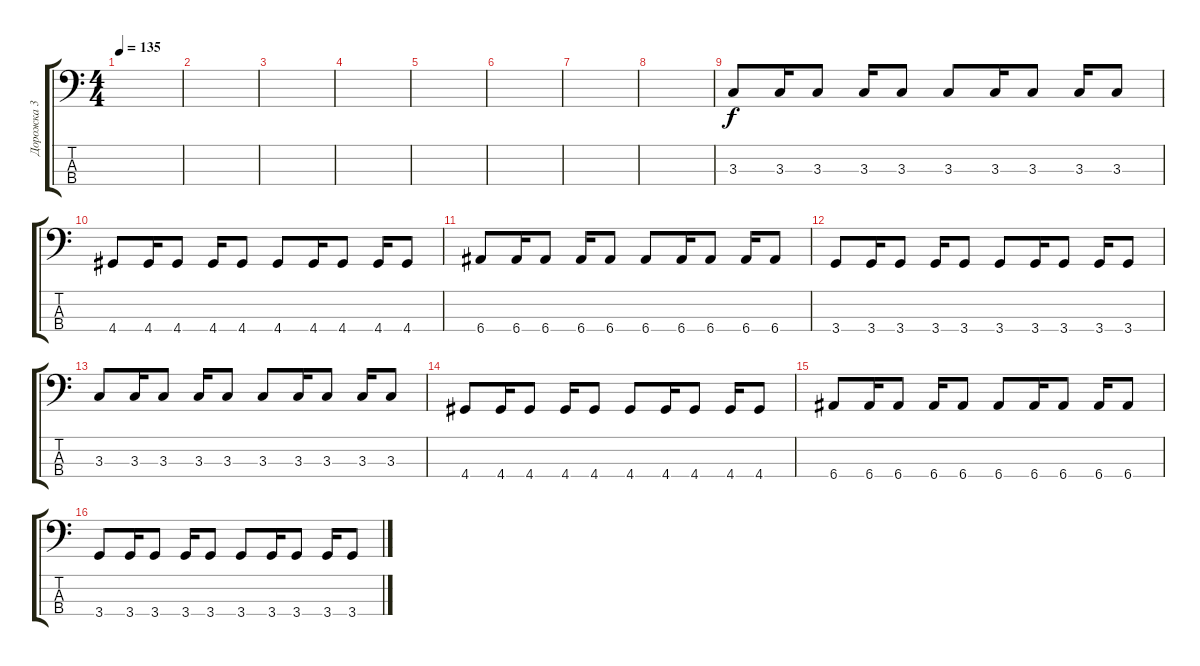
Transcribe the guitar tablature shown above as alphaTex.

\track ("Дорожка 3" "Дорожка 3") {instrument electricbasspick}
\staff {score tabs}
\tuning (G2 D2 A1 E1) {hide}
\ts (4 4)
\tempo 135
\clef f4
\ks c
|
|
|
|
|
|
|
|
3.3.8 3.3.16 3.3.8 3.3.16 3.3.8 3.3.8 3.3.16 3.3.8 3.3.16 3.3.8 |
4.4.8 4.4.16 4.4.8 4.4.16 4.4.8 4.4.8 4.4.16 4.4.8 4.4.16 4.4.8 |
6.4.8 6.4.16 6.4.8 6.4.16 6.4.8 6.4.8 6.4.16 6.4.8 6.4.16 6.4.8 |
3.4.8 3.4.16 3.4.8 3.4.16 3.4.8 3.4.8 3.4.16 3.4.8 3.4.16 3.4.8 |
3.3.8 3.3.16 3.3.8 3.3.16 3.3.8 3.3.8 3.3.16 3.3.8 3.3.16 3.3.8 |
4.4.8 4.4.16 4.4.8 4.4.16 4.4.8 4.4.8 4.4.16 4.4.8 4.4.16 4.4.8 |
6.4.8 6.4.16 6.4.8 6.4.16 6.4.8 6.4.8 6.4.16 6.4.8 6.4.16 6.4.8 |
3.4.8 3.4.16 3.4.8 3.4.16 3.4.8 3.4.8 3.4.16 3.4.8 3.4.16 3.4.8
